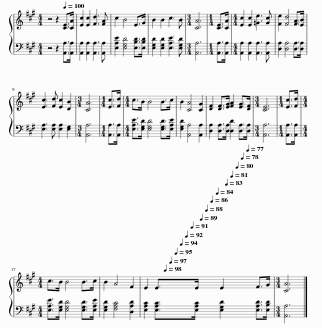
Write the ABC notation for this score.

X:1
%%score { 1 | 2 }
L:1/8
M:4/4
I:linebreak $
K:A
V:1 treble
V:2 bass
V:1
 z4 z2[Q:1/4=100] [CE]>[CA] | [Ec]2 [Ec]2 [Fd]3 [FA] | c2 B4 E>G | B2 B2 c3 B |[M:3/4] [CA]6 | %5
[M:1/4] [CE]>[CA] |[M:4/4] [Ec]2 [Ec]2 [=Ge]3 [Gc] | [Fe]2 [Fd]4 [FA]>[EB] |$ [Ec]3 [Fd] [Ec]2 [DB]2 |[M:3/4] [CA]6 | %10
[M:1/4] [Ec]>[Fd] |[M:4/4] c>B B4 B>c | B2 [CA]4 [CG]2 | [DF]2 [DF]>[EG] [FA]2 [EG]>[DF] |[M:3/4] [CE]6 | %15
[M:1/4] [Ec]>[Fd] |$[M:4/4] c>B B4 B>c | B2 A4 F2 | E2 E>E E2 F>G[Q:1/4=98][Q:1/4=97][Q:1/4=95][Q:1/4=94][Q:1/4=92][Q:1/4=91][Q:1/4=89][Q:1/4=88][Q:1/4=86][Q:1/4=84][Q:1/4=83][Q:1/4=81][Q:1/4=80][Q:1/4=78][Q:1/4=77] |[M:3/4] [CA]6 |] %20
V:2
 z4 z2 [A,,A,]>[A,,A,] | [A,,A,]2 [A,,A,]2 [A,,A,]3 [A,,A,] | [E,A,E]2 [E,G,D]4 [E,B,D]>[E,B,D] | [E,G,D]2 [E,G,D]2 [E,A,E]3 [E,G,D] |[M:3/4] [A,,A,]6 | %5
[M:1/4] [A,,A,]>[A,,A,] |[M:4/4] [A,,A,]2 [A,,A,]2 [A,,A,]3 [A,,A,] | [D,A,]2 [D,A,]4 [D,A,]>[D,A,] |$ [E,A,]3 [E,A,] [E,A,]2 [E,G,]2 |[M:3/4] [A,,A,]6 | %10
[M:1/4] [A,,A,]>[A,,A,] |[M:4/4] [E,A,E]>[E,G,D] [E,G,D]4 [E,G,D]>[E,A,E] | [E,G,D]2 [A,,A,]4 [A,,A,]2 | [D,A,]2 [D,A,]>[D,A,] [D,D]2 [D,A,]>[D,A,] |[M:3/4] [A,,A,]6 | %15
[M:1/4] [A,,A,]>[A,,A,] |$[M:4/4] [E,A,E]>[E,G,D] [E,G,D]4 [E,G,D]>[E,A,E] | [E,G,D]2 [F,A,C]4 [D,A,D]2 | [E,A,C]2 [E,A,C]>[E,A,C] [E,G,D]2 [E,A,D]>[E,B,D] |[M:3/4] [A,,A,]6 |] %20
